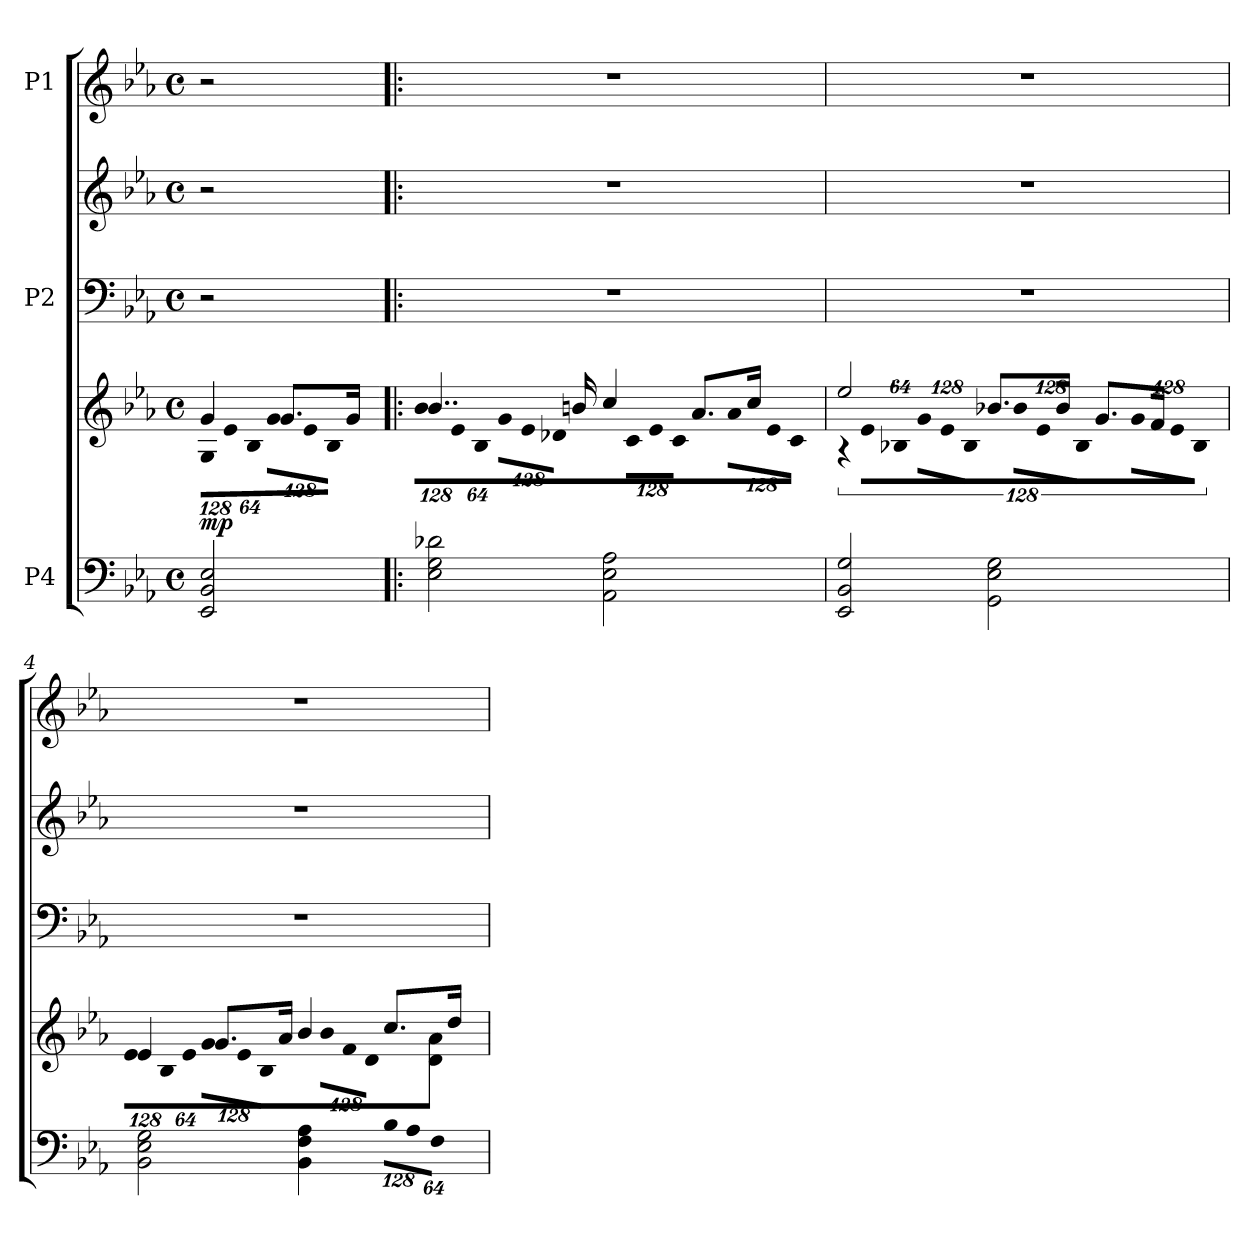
**kern	**kern	**dynam	**kern	**kern	**kern
*part3	*part3	*part3	*part2	*part2	*part1
*staff5	*staff4	*staff4/5	*staff3	*staff2	*staff1
*I"P4	*	*	*I"P2	*	*I"P1
!!LO:PB:g=z
*clefF4	*clefG2	*	*clefF4	*clefG2	*clefG2
*k[b-e-a-]	*k[b-e-a-]	*	*k[b-e-a-]	*k[b-e-a-]	*k[b-e-a-]
*E-:	*E-:	*	*E-:	*E-:	*E-:
*M4/4	*M4/4	*	*M4/4	*M4/4	*M4/4
*met(c)	*met(c)	*	*met(c)	*met(c)	*met(c)
*MM80	*MM80	*	*MM80	*MM80	*MM80
=1	=1	=1	=1	=1	=1
*	*^	*	*	*	*
*	*	*Xbrackettup	*	*	*	*
!	!	!LO:N:vis=8	!	!	!	!
2EE-i/ 2BB-i 2E-i	4gi/	1024%85Gi\L	mp	2r	2r	2r
!	!	!LO:N:vis=8	!	!	!	!
.	.	1024%85e-i\	.	.	.	.
!	!	!LO:N:vis=8	!	!	!	!
.	.	512%43B-i\J	.	.	.	.
!	!	!LO:N:vis=8	!	!	!	!
.	8.gi/L	1024%85gi\L	.	.	.	.
!	!	!LO:N:vis=8	!	!	!	!
.	.	1024%85e-i\	.	.	.	.
!	!	!LO:N:vis=8	!	!	!	!
.	.	512%43B-i\J	.	.	.	.
.	16gi/Jk	.	.	.	.	.
=2!|:	=2!|:	=2!|:	=2!|:	=2!|:	=2!|:	=2!|:
!	!	!LO:N:vis=8	!	!	!	!
2E-i\ 2Gi 2d-Xi	4..b-i/	1024%85b-i\L	.	1r	1r	1r
!	!	!LO:N:vis=8	!	!	!	!
.	.	1024%85e-i\	.	.	.	.
!	!	!LO:N:vis=8	!	!	!	!
.	.	512%43B-i\J	.	.	.	.
!	!	!LO:N:vis=8	!	!	!	!
.	.	1024%85gi\L	.	.	.	.
!	!	!LO:N:vis=8	!	!	!	!
.	.	1024%85e-i\	.	.	.	.
!	!	!LO:N:vis=8	!	!	!	!
.	.	512%43d-Xi\J	.	.	.	.
.	16bni/	.	.	.	.	.
!	!	!LO:N:vis=8	!	!	!	!
2AA-i\ 2E-i 2A-i	4cci/	1024%85ci\L	.	.	.	.
!	!	!LO:N:vis=8	!	!	!	!
.	.	1024%85e-i\	.	.	.	.
!	!	!LO:N:vis=8	!	!	!	!
.	.	512%43ci\J	.	.	.	.
!	!	!LO:N:vis=8	!	!	!	!
.	8.a-i/L	1024%85a-i\L	.	.	.	.
!	!	!LO:N:vis=8	!	!	!	!
.	.	1024%85e-i\	.	.	.	.
!	!	!LO:N:vis=8	!	!	!	!
.	.	512%43ci\J	.	.	.	.
.	16cci/Jk	.	.	.	.	.
=3	=3	=3	=3	=3	=3	=3
*	*	*brackettup	*	*	*	*
!	!	!LO:N:vis=8	!	!	!	!
2EE-i/ 2BB-i 2Gi	2ee-i/	1024%85r	.	1r	1r	1r
!	!	!LO:N:vis=8	!	!	!	!
.	.	1024%85e-i\L	.	.	.	.
!	!	!LO:N:vis=8	!	!	!	!
.	.	512%43B-Xi\J	.	.	.	.
*	*	*Xbrackettup	*	*	*	*
!	!	!LO:N:vis=8	!	!	!	!
.	.	1024%85gi\L	.	.	.	.
!	!	!LO:N:vis=8	!	!	!	!
.	.	1024%85e-i\	.	.	.	.
!	!	!LO:N:vis=8	!	!	!	!
.	.	512%43B-i\J	.	.	.	.
!	!	!LO:N:vis=8	!	!	!	!
2GGi\ 2E-i 2Gi	8.b-Xi/L	1024%85b-i\L	.	.	.	.
!	!	!LO:N:vis=8	!	!	!	!
.	.	1024%85e-i\	.	.	.	.
!	!	!LO:N:vis=8	!	!	!	!
.	.	512%43B-i\J	.	.	.	.
.	16b-i/Jk	.	.	.	.	.
!	!	!LO:N:vis=8	!	!	!	!
.	8.gi/L	1024%85gi\L	.	.	.	.
!	!	!LO:N:vis=8	!	!	!	!
.	.	1024%85e-i\	.	.	.	.
!	!	!LO:N:vis=8	!	!	!	!
.	.	512%43B-i\J	.	.	.	.
.	16fi/Jk	.	.	.	.	.
!!LO:LB:g=z
=4	=4	=4	=4	=4	=4	=4
!	!	!LO:N:vis=8	!	!	!	!
2BB-i\ 2E-i 2Gi	4e-i/	1024%85e-i\L	.	1r	1r	1r
!	!	!LO:N:vis=8	!	!	!	!
.	.	1024%85B-i\	.	.	.	.
!	!	!LO:N:vis=8	!	!	!	!
.	.	512%43e-i\J	.	.	.	.
!	!	!LO:N:vis=8	!	!	!	!
.	8.gi/L	1024%85gi\L	.	.	.	.
!	!	!LO:N:vis=8	!	!	!	!
.	.	1024%85e-i\	.	.	.	.
!	!	!LO:N:vis=8	!	!	!	!
.	.	512%43B-i\J	.	.	.	.
.	16a-i/Jk	.	.	.	.	.
!	!	!LO:N:vis=8	!	!	!	!
4BB-i\ 4Fi 4A-i	4b-i/	1024%85b-i\L	.	.	.	.
!	!	!LO:N:vis=8	!	!	!	!
.	.	1024%85fi\	.	.	.	.
!	!	!LO:N:vis=8	!	!	!	!
.	.	512%43di\J	.	.	.	.
*Xbrackettup	*	*	*	*	*	*
!LO:N:vis=8	!	!	!	!	!	!
1024%85B-i\L	8.cci/L	4di\ 4a-i	.	.	.	.
!LO:N:vis=8	!	!	!	!	!	!
1024%85A-i\	.	.	.	.	.	.
!LO:N:vis=8	!	!	!	!	!	!
512%43Fi\J	.	.	.	.	.	.
.	16ddi/Jk	.	.	.	.	.
*	*v	*v	*	*	*	*
=	=	=	=	=	=
*-	*-	*-	*-	*-	*-
